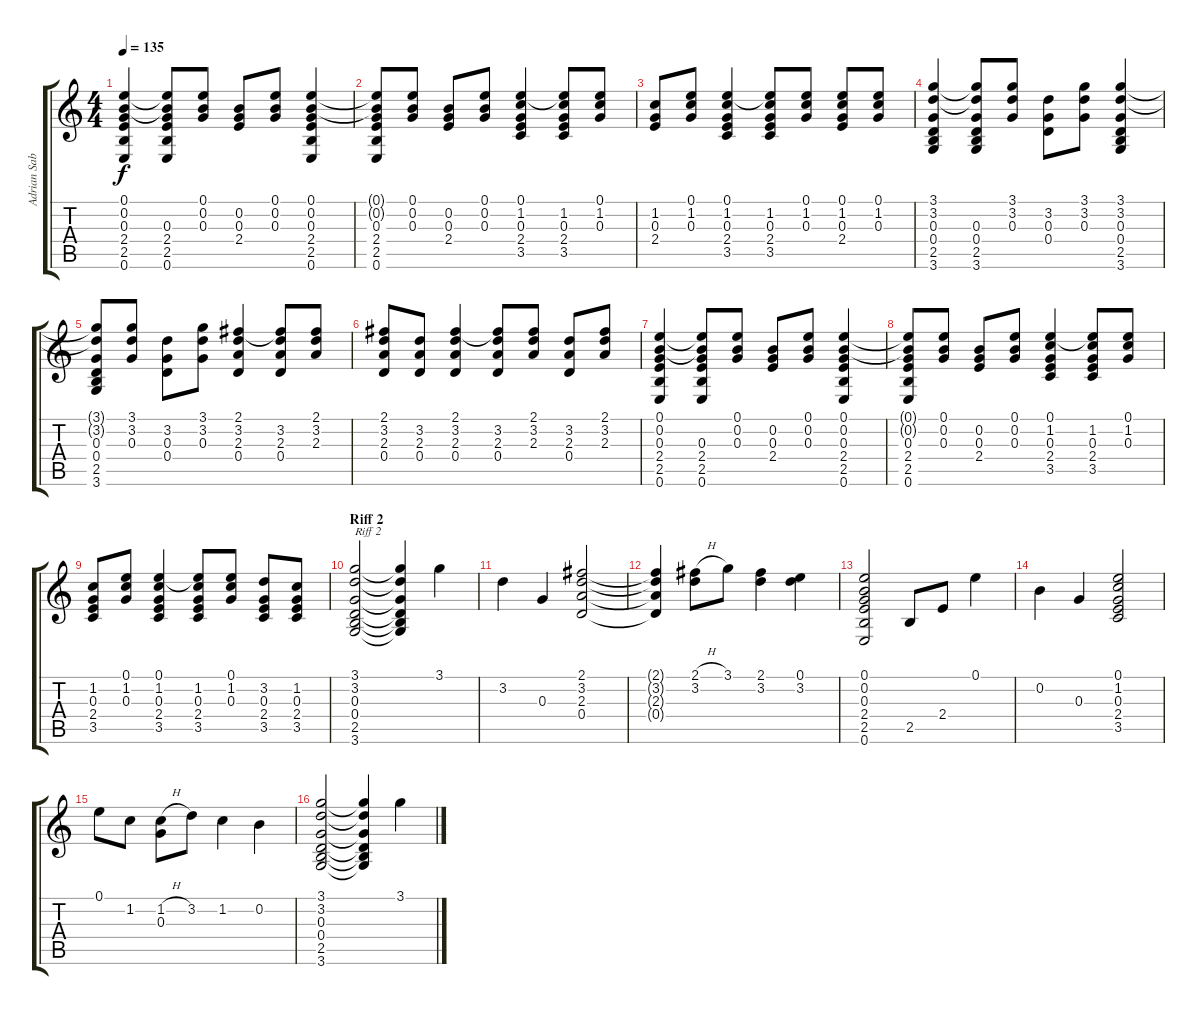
\track ("Adrian Sabbath  " "Adrian Sab") {instrument acousticguitarsteel}
\staff {score tabs}
\tuning (E4 B3 G3 D3 A2 E2) {hide}
\ts (4 4)
\tempo 135
\clef g2
\ks c
(0.1 0.2 0.3 2.4 2.5 0.6).4{dy f} (0.1{t} 0.2{t} 0.3 2.4 2.5 0.6).8 (0.1 0.2 0.3).8 (0.2 0.3 2.4).8 (0.1 0.2 0.3).8 (0.1 0.2 0.3 2.4 2.5 0.6).4 |
(0.1{t} 0.2{t} 0.3 2.4 2.5 0.6).8 (0.1 0.2 0.3).8 (0.2 0.3 2.4).8 (0.1 0.2 0.3).8 (0.1 1.2 0.3 2.4 3.5).4 (0.1{t} 1.2 0.3 2.4 3.5).8 (0.1 1.2 0.3).8 |
(1.2 0.3 2.4).8 (0.1 1.2 0.3).8 (0.1 1.2 0.3 2.4 3.5).4 (0.1{t} 1.2 0.3 2.4 3.5).8 (0.1 1.2 0.3).8 (0.1 1.2 0.3 2.4).8 (0.1 1.2 0.3).8 |
(3.1 3.2 0.3 0.4 2.5 3.6).4 (3.1{t} 3.2{t} 0.3 0.4 2.5 3.6).8 (3.1 3.2 0.3).8 (3.2 0.3 0.4).8 (3.1 3.2 0.3).8 (3.1 3.2 0.3 0.4 2.5 3.6).4 |
(3.1{t} 3.2{t} 0.3 0.4 2.5 3.6).8 (3.1 3.2 0.3).8 (3.2 0.3 0.4).8 (3.1 3.2 0.3).8 (2.1 3.2 2.3 0.4).4 (2.1{t} 3.2 2.3 0.4).8 (2.1 3.2 2.3).8 |
(2.1 3.2 2.3 0.4).8 (3.2 2.3 0.4).8 (2.1 3.2 2.3 0.4).4 (2.1{t} 3.2 2.3 0.4).8 (2.1 3.2 2.3).8 (3.2 2.3 0.4).8 (2.1 3.2 2.3).8 |
(0.1 0.2 0.3 2.4 2.5 0.6).4 (0.1{t} 0.2{t} 0.3 2.4 2.5 0.6).8 (0.1 0.2 0.3).8 (0.2 0.3 2.4).8 (0.1 0.2 0.3).8 (0.1 0.2 0.3 2.4 2.5 0.6).4 |
(0.1{t} 0.2{t} 0.3 2.4 2.5 0.6).8 (0.1 0.2 0.3).8 (0.2 0.3 2.4).8 (0.1 0.2 0.3).8 (0.1 1.2 0.3 2.4 3.5).4 (0.1{t} 1.2 0.3 2.4 3.5).8 (0.1 1.2 0.3).8 |
(1.2 0.3 2.4 3.5).8 (0.1 1.2 0.3).8 (0.1 1.2 0.3 2.4 3.5).4 (0.1{t} 1.2 0.3 2.4 3.5).8 (0.1 1.2 0.3).8 (3.2 0.3 2.4 3.5).8 (1.2 0.3 2.4 3.5).8 |
\section ("" "Riff 2")
(3.1 3.2 0.3 0.4 2.5 3.6).2{txt "Riff 2"} (3.1{t} 3.2{t} 0.3{t} 0.4{t} 2.5{t} 3.6{t}).4 3.1.4 |
3.2.4 0.3.4 (2.1 3.2 2.3 0.4).2 |
(2.1{t} 3.2{t} 2.3{t} 0.4{t}).4 (2.1{h} 3.2).8 3.1.8 (2.1 3.2).4 (0.1 3.2).4 |
(0.1 0.2 0.3 2.4 2.5 0.6).2 2.5.8 2.4.8 0.1.4 |
0.2.4 0.3.4 (0.1 1.2 0.3 2.4 3.5).2 |
0.1.8 1.2.8 (1.2{h} 0.3).8 3.2.8 1.2.4 0.2.4 |
(3.1 3.2 0.3 0.4 2.5 3.6).2 (3.1{t} 3.2{t} 0.3{t} 0.4{t} 2.5{t} 3.6{t}).4 3.1.4
